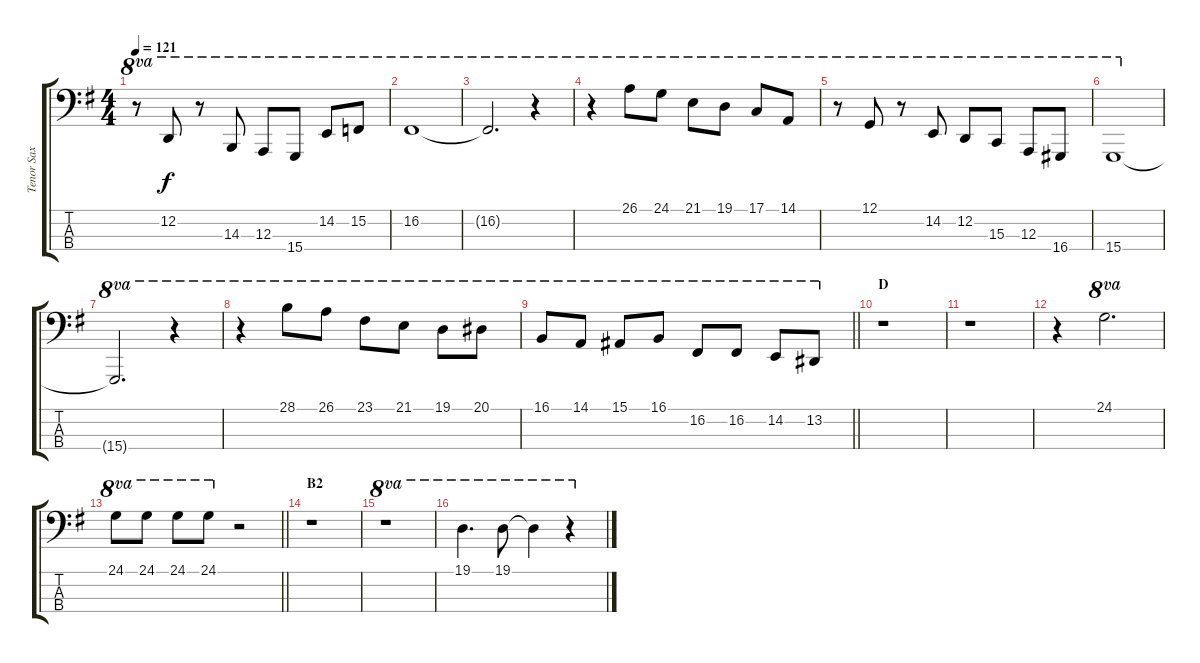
\track ("Tenor Sax 1" "Tenor Sax ") {instrument tenorsax}
\staff {score tabs}
\tuning (G2 D2 A1 E1) {hide}
\ts (4 4)
\tempo 121
\clef f4
\ks g
r.8{ot 8va dy f} 12.2.8{ot 8va} r.8{ot 8va} 14.3.8{ot 8va} 12.3.8{ot 8va} 15.4.8{ot 8va} 14.2.8{ot 8va} 15.2.8{ot 8va} |
16.2.1{ot 8va} |
16.2{t}.2{d ot 8va} r.4{ot 8va} |
r.4{ot 8va} 26.1.8{ot 8va} 24.1.8{ot 8va} 21.1.8{ot 8va} 19.1.8{ot 8va} 17.1.8{ot 8va} 14.1.8{ot 8va} |
r.8{ot 8va} 12.1.8{ot 8va} r.8{ot 8va} 14.2.8{ot 8va} 12.2.8{ot 8va} 15.3.8{ot 8va} 12.3.8{ot 8va} 16.4.8{ot 8va} |
15.4.1{ot 8va} |
15.4{t}.2{d ot 8va} r.4{ot 8va} |
r.4{ot 8va} 28.1.8{ot 8va} 26.1.8{ot 8va} 23.1.8{ot 8va} 21.1.8{ot 8va} 19.1.8{ot 8va} 20.1.8{ot 8va} |
\barLineRight lightlight
16.1.8{ot 8va} 14.1.8{ot 8va} 15.1.8{ot 8va} 16.1.8{ot 8va} 16.2.8{ot 8va} 16.2.8{ot 8va} 14.2.8{ot 8va} 13.2.8{ot 8va} |
\section ("" "D")
r.1 |
r.1 |
r.4 24.1.2{d ot 8va} |
\barLineRight lightlight
24.1.8{ot 8va} 24.1.8{ot 8va} 24.1.8{ot 8va} 24.1.8{ot 8va} r.2 |
\section ("" "B2")
r.1 |
r.1{ot 8va} |
19.1.4{d ot 8va} 19.1.8{ot 8va} 19.1{t}.4{ot 8va} r.4{ot 8va}
